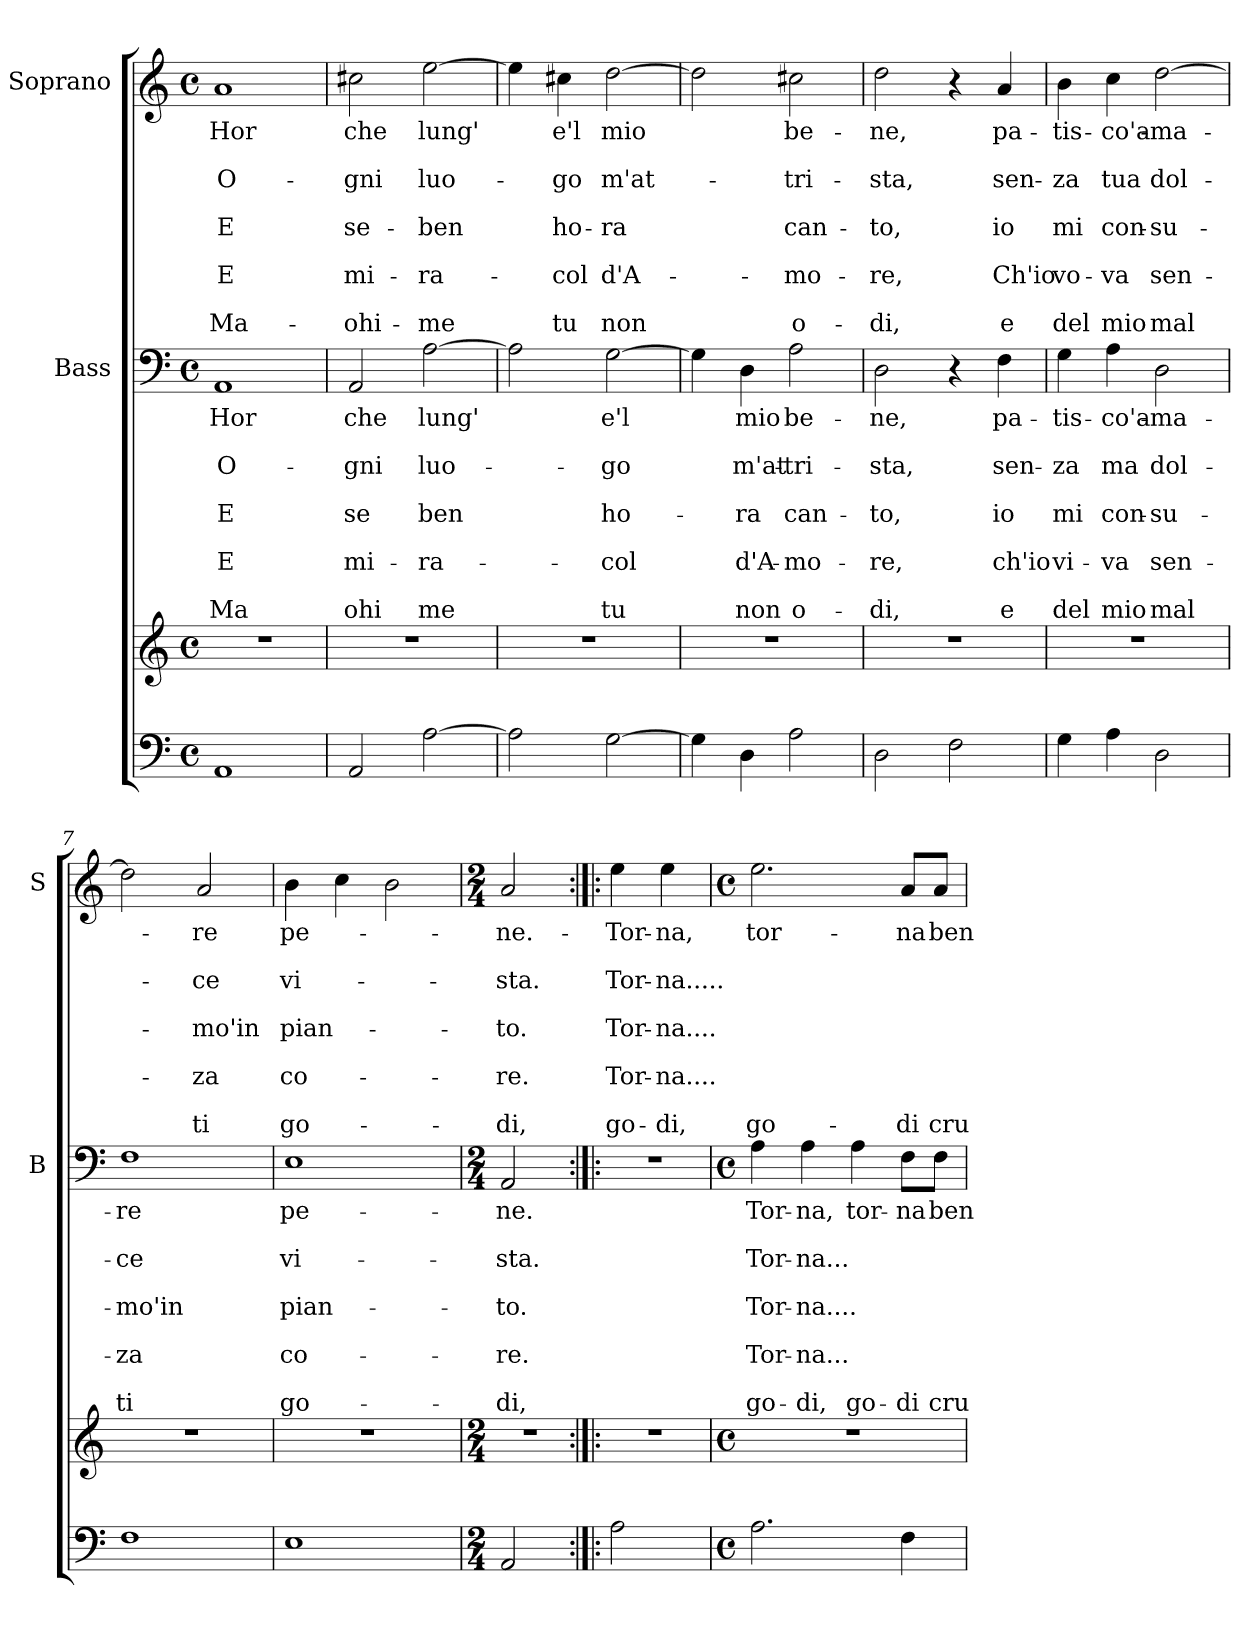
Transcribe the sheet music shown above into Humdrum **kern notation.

**kern	**kern	**kern	**text	**text	**text	**text	**text	**text	**text	**text	**text	**kern	**text	**text	**text	**text	**text	**text	**text	**text	**text
*part3	*part3	*part2	*part2	*part2	*part2	*part2	*part2	*part2	*part2	*part2	*part2	*part1	*part1	*part1	*part1	*part1	*part1	*part1	*part1	*part1	*part1
*staff4	*staff3	*staff2	*staff2	*staff2	*staff2	*staff2	*staff2	*staff2	*staff2	*staff2	*staff2	*staff1	*staff1	*staff1	*staff1	*staff1	*staff1	*staff1	*staff1	*staff1	*staff1
*	*	*I"Bass	*	*	*	*	*	*	*	*	*	*I"Soprano	*	*	*	*	*	*	*	*	*
*	*	*I'B	*	*	*	*	*	*	*	*	*	*I'S	*	*	*	*	*	*	*	*	*
*clefF4	*clefG2	*clefF4	*	*	*	*	*	*	*	*	*	*clefG2	*	*	*	*	*	*	*	*	*
*k[]	*k[]	*k[]	*	*	*	*	*	*	*	*	*	*k[]	*	*	*	*	*	*	*	*	*
*C:	*C:	*C:	*	*	*	*	*	*	*	*	*	*C:	*	*	*	*	*	*	*	*	*
*M4/4	*M4/4	*M4/4	*	*	*	*	*	*	*	*	*	*M4/4	*	*	*	*	*	*	*	*	*
*met(c)	*met(c)	*met(c)	*	*	*	*	*	*	*	*	*	*met(c)	*	*	*	*	*	*	*	*	*
=1	=1	=1	=1	=1	=1	=1	=1	=1	=1	=1	=1	=1	=1	=1	=1	=1	=1	=1	=1	=1	=1
!	!	!	!LO:LY:b	!	!LO:LY:b	!	!LO:LY:b	!	!LO:LY:b	!	!LO:LY:b	!	!LO:LY:b	!	!LO:LY:b	!	!LO:LY:b	!	!LO:LY:b	!	!LO:LY:b
1AA	1r	1AA	Hor	.	O-	.	E	.	E	.	Ma	1a	Hor	.	O-	.	E	.	E	.	Ma-
=2	=2	=2	=2	=2	=2	=2	=2	=2	=2	=2	=2	=2	=2	=2	=2	=2	=2	=2	=2	=2	=2
!	!	!	!LO:LY:b	!	!LO:LY:b	!	!LO:LY:b	!	!LO:LY:b	!	!LO:LY:b	!	!LO:LY:b	!	!LO:LY:b	!	!LO:LY:b	!	!LO:LY:b	!	!LO:LY:b
2AA/	1r	2AA/	che	.	-gni	.	se	.	mi-	.	ohi	2cc#X\	che	.	-gni	.	se-	.	mi-	.	-ohi-
!	!	!	!LO:LY:b	!	!LO:LY:b	!	!LO:LY:b	!	!LO:LY:b	!	!LO:LY:b	!	!LO:LY:b	!	!LO:LY:b	!	!LO:LY:b	!	!LO:LY:b	!	!LO:LY:b
[2A\	.	[2A\	lung'	.	luo-	.	ben	.	-ra-	.	me	[2ee\	lung'	.	luo-	.	-ben	.	-ra-	.	-me
=3	=3	=3	=3	=3	=3	=3	=3	=3	=3	=3	=3	=3	=3	=3	=3	=3	=3	=3	=3	=3	=3
2A\]	1r	2A\]	.	.	.	.	.	.	.	.	.	4ee\]	.	.	.	.	.	.	.	.	.
!	!	!	!	!	!	!	!	!	!	!	!	!	!LO:LY:b	!	!LO:LY:b	!	!LO:LY:b	!	!LO:LY:b	!	!LO:LY:b
.	.	.	.	.	.	.	.	.	.	.	.	4cc#X\	e'l	.	-go	.	ho-	.	-col	.	tu
!	!	!	!LO:LY:b	!	!LO:LY:b	!	!LO:LY:b	!	!LO:LY:b	!	!LO:LY:b	!	!LO:LY:b	!	!LO:LY:b	!	!LO:LY:b	!	!LO:LY:b	!	!LO:LY:b
[2G\	.	[2G\	e'l	.	-go	.	ho-	.	-col	.	tu	[2dd\	mio	.	m'at-	.	-ra	.	d'A-	.	non
=4	=4	=4	=4	=4	=4	=4	=4	=4	=4	=4	=4	=4	=4	=4	=4	=4	=4	=4	=4	=4	=4
4G\]	1r	4G\]	.	.	.	.	.	.	.	.	.	2dd\]	.	.	.	.	.	.	.	.	.
!	!	!	!LO:LY:b	!	!LO:LY:b	!	!LO:LY:b	!	!LO:LY:b	!	!LO:LY:b	!	!	!	!	!	!	!	!	!	!
4D\	.	4D\	mio	.	m'at-	.	-ra	.	d'A-	.	non	.	.	.	.	.	.	.	.	.	.
!	!	!	!LO:LY:b	!	!LO:LY:b	!	!LO:LY:b	!	!LO:LY:b	!	!LO:LY:b	!	!LO:LY:b	!	!LO:LY:b	!	!LO:LY:b	!	!LO:LY:b	!	!LO:LY:b
2A\	.	2A\	be-	.	-tri-	.	can-	.	-mo-	.	o-	2cc#X\	be-	.	-tri-	.	can-	.	-mo-	.	o-
=5	=5	=5	=5	=5	=5	=5	=5	=5	=5	=5	=5	=5	=5	=5	=5	=5	=5	=5	=5	=5	=5
!	!	!	!LO:LY:b	!	!LO:LY:b	!	!LO:LY:b	!	!LO:LY:b	!	!LO:LY:b	!	!LO:LY:b	!	!LO:LY:b	!	!LO:LY:b	!	!LO:LY:b	!	!LO:LY:b
2D\	1r	2D\	-ne,	.	-sta,	.	-to,	.	-re,	.	-di,	2dd\	-ne,	.	-sta,	.	-to,	.	-re,	.	-di,
2F\	.	4r	.	.	.	.	.	.	.	.	.	4r	.	.	.	.	.	.	.	.	.
!	!	!	!LO:LY:b	!	!LO:LY:b	!	!LO:LY:b	!	!LO:LY:b	!	!LO:LY:b	!	!LO:LY:b	!	!LO:LY:b	!	!LO:LY:b	!	!LO:LY:b	!	!LO:LY:b
.	.	4F\	pa-	.	sen-	.	io	.	ch'io	.	e	4a/	pa-	.	sen-	.	io	.	Ch'io	.	e
!!LO:LB:g=z
=6	=6	=6	=6	=6	=6	=6	=6	=6	=6	=6	=6	=6	=6	=6	=6	=6	=6	=6	=6	=6	=6
!	!	!	!LO:LY:b	!	!LO:LY:b	!	!LO:LY:b	!	!LO:LY:b	!	!LO:LY:b	!	!LO:LY:b	!	!LO:LY:b	!	!LO:LY:b	!	!LO:LY:b	!	!LO:LY:b
4G\	1r	4G\	-tis-	.	-za	.	mi	.	vi-	.	del	4b\	-tis-	.	-za	.	mi	.	vo-	.	del
!	!	!	!LO:LY:b	!	!LO:LY:b	!	!LO:LY:b	!	!LO:LY:b	!	!LO:LY:b	!	!LO:LY:b	!	!LO:LY:b	!	!LO:LY:b	!	!LO:LY:b	!	!LO:LY:b
4A\	.	4A\	-co'a-	.	ma	.	con-	.	-va	.	mio	4cc\	-co'a-	.	tua	.	con-	.	-va	.	mio
!	!	!	!LO:LY:b	!	!LO:LY:b	!	!LO:LY:b	!	!LO:LY:b	!	!LO:LY:b	!	!LO:LY:b	!	!LO:LY:b	!	!LO:LY:b	!	!LO:LY:b	!	!LO:LY:b
2D\	.	2D\	-ma-	.	dol-	.	-su-	.	sen-	.	mal	[2dd\	-ma-	.	dol-	.	-su-	.	sen-	.	mal
=7	=7	=7	=7	=7	=7	=7	=7	=7	=7	=7	=7	=7	=7	=7	=7	=7	=7	=7	=7	=7	=7
!	!	!	!LO:LY:b	!	!LO:LY:b	!	!LO:LY:b	!	!LO:LY:b	!	!LO:LY:b	!	!	!	!	!	!	!	!	!	!
1F	1r	1F	-re	.	-ce	.	-mo'in	.	-za	.	ti	2dd\]	.	.	.	.	.	.	.	.	.
!	!	!	!	!	!	!	!	!	!	!	!	!	!LO:LY:b	!	!LO:LY:b	!	!LO:LY:b	!	!LO:LY:b	!	!LO:LY:b
.	.	.	.	.	.	.	.	.	.	.	.	2a/	-re	.	-ce	.	-mo'in	.	-za	.	ti
=8	=8	=8	=8	=8	=8	=8	=8	=8	=8	=8	=8	=8	=8	=8	=8	=8	=8	=8	=8	=8	=8
!	!	!	!LO:LY:b	!	!LO:LY:b	!	!LO:LY:b	!	!LO:LY:b	!	!LO:LY:b	!	!LO:LY:b	!	!LO:LY:b	!	!LO:LY:b	!	!LO:LY:b	!	!LO:LY:b
1E	1r	1E	pe-	.	vi-	.	pian-	.	co-	.	go-	4b\	pe-	.	vi-	.	pian-	.	co-	.	go-
.	.	.	.	.	.	.	.	.	.	.	.	4cc\	.	.	.	.	.	.	.	.	.
.	.	.	.	.	.	.	.	.	.	.	.	2b\	.	.	.	.	.	.	.	.	.
=9	=9	=9	=9	=9	=9	=9	=9	=9	=9	=9	=9	=9	=9	=9	=9	=9	=9	=9	=9	=9	=9
*M2/4	*M2/4	*M2/4	*	*	*	*	*	*	*	*	*	*M2/4	*	*	*	*	*	*	*	*	*
!	!	!	!LO:LY:b	!	!LO:LY:b	!	!LO:LY:b	!	!LO:LY:b	!	!LO:LY:b	!	!LO:LY:b	!	!LO:LY:b	!	!LO:LY:b	!	!LO:LY:b	!	!LO:LY:b
2AA/	2r	2AA/	-ne.	.	-sta.	.	-to.	.	-re.	.	-di,	2a/	-ne.-	.	-sta.	.	-to.	.	-re.	.	-di,
=10:|!|:	=10:|!|:	=10:|!|:	=10:|!|:	=10:|!|:	=10:|!|:	=10:|!|:	=10:|!|:	=10:|!|:	=10:|!|:	=10:|!|:	=10:|!|:	=10:|!|:	=10:|!|:	=10:|!|:	=10:|!|:	=10:|!|:	=10:|!|:	=10:|!|:	=10:|!|:	=10:|!|:	=10:|!|:
!	!	!	!	!	!	!	!	!	!	!	!	!	!LO:LY:b	!	!LO:LY:b	!	!LO:LY:b	!	!LO:LY:b	!	!LO:LY:b
2A\	2r	2r	.	.	.	.	.	.	.	.	.	4ee\	-Tor-	.	Tor-	.	Tor-	.	Tor-	.	go-
!	!	!	!	!	!	!	!	!	!	!	!	!	!LO:LY:b	!	!LO:LY:b	!	!LO:LY:b	!	!LO:LY:b	!	!LO:LY:b
.	.	.	.	.	.	.	.	.	.	.	.	4ee\	-na,	.	-na.....	.	-na....	.	-na....	.	-di,
=11	=11	=11	=11	=11	=11	=11	=11	=11	=11	=11	=11	=11	=11	=11	=11	=11	=11	=11	=11	=11	=11
*M4/4	*M4/4	*M4/4	*	*	*	*	*	*	*	*	*	*M4/4	*	*	*	*	*	*	*	*	*
*met(c)	*met(c)	*met(c)	*	*	*	*	*	*	*	*	*	*met(c)	*	*	*	*	*	*	*	*	*
!	!	!	!LO:LY:b	!	!LO:LY:b	!	!LO:LY:b	!	!LO:LY:b	!	!LO:LY:b	!	!LO:LY:b	!	!	!	!	!	!	!	!LO:LY:b
2.A\	1r	4A\	Tor-	.	Tor-	.	Tor-	.	Tor-	.	go-	2.ee\	tor-	.	.	.	.	.	.	.	go-
!	!	!	!LO:LY:b	!	!LO:LY:b	!	!LO:LY:b	!	!LO:LY:b	!	!LO:LY:b	!	!	!	!	!	!	!	!	!	!
.	.	4A\	-na,	.	-na...	.	-na....	.	-na...	.	-di,	.	.	.	.	.	.	.	.	.	.
!	!	!	!LO:LY:b	!	!	!	!	!	!	!	!LO:LY:b	!	!	!	!	!	!	!	!	!	!
.	.	4A\	tor-	.	.	.	.	.	.	.	go-	.	.	.	.	.	.	.	.	.	.
!	!	!	!LO:LY:b	!	!	!	!	!	!	!	!LO:LY:b	!	!LO:LY:b	!	!	!	!	!	!	!	!LO:LY:b
4F\	.	8F\L	-na	.	.	.	.	.	.	.	-di	8a/L	-na	.	.	.	.	.	.	.	-di
!	!	!	!LO:LY:b	!	!	!	!	!	!	!	!LO:LY:b	!	!LO:LY:b	!	!	!	!	!	!	!	!LO:LY:b
.	.	8F\J	ben	.	.	.	.	.	.	.	cru-	8a/J	ben	.	.	.	.	.	.	.	cru-
=	=	=	=	=	=	=	=	=	=	=	=	=	=	=	=	=	=	=	=	=	=
*-	*-	*-	*-	*-	*-	*-	*-	*-	*-	*-	*-	*-	*-	*-	*-	*-	*-	*-	*-	*-	*-
